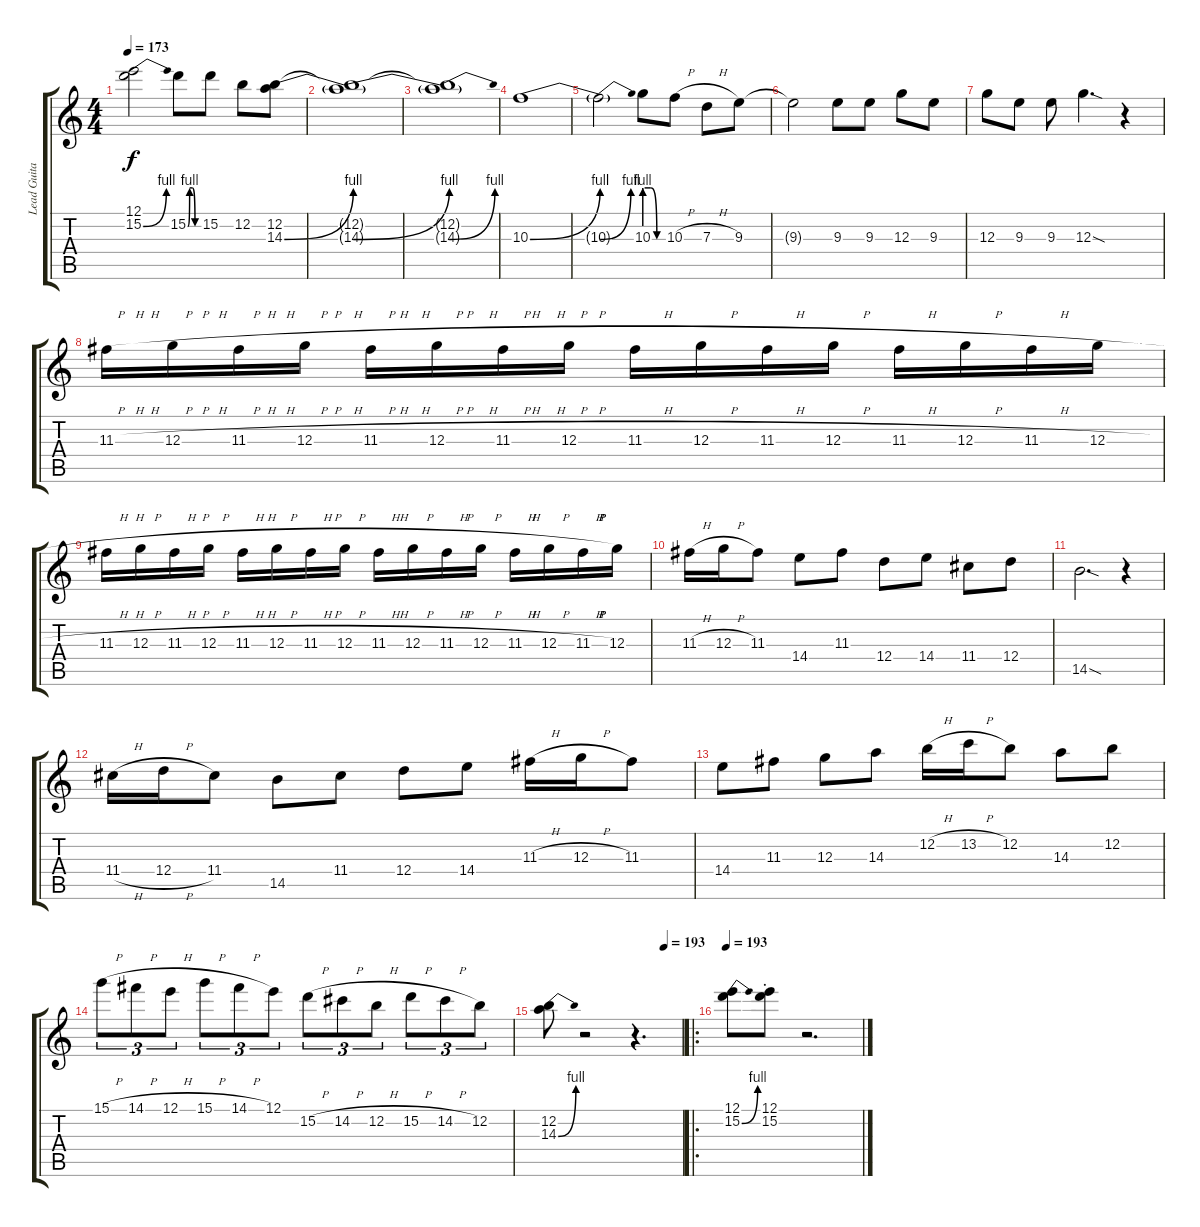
\track ("Lead Guitar Solo 2" "Lead Guita") {instrument distortionguitar}
\staff {score tabs}
\tuning (E4 B3 G3 D3 A2 E2) {hide}
\ts (4 4)
\tempo 173
\clef g2
\ks c
(12.1{t} 15.2{be (bend 0 0 60 4) t}).2{dy f} 15.2{be (custom 0 0 10 4 25 4 40 0 60 0)}.8 15.2.8 12.2.8 (12.2 14.3{be (bend 0 0 60 4)}).8 |
(12.2{t} 14.3{be (bend 0 0 60 4) t}).1 |
(12.2{t} 14.3{be (bend 0 0 60 4) t}).1 |
10.3{be (bend 0 0 60 4)}.1 |
10.3{be (bend 0 0 60 4) t}.2 10.3{be (custom 0 4 20 4 40 0 60 0)}.8 10.3{h}.8 7.3{h}.8 9.3.8 |
9.3{t}.2 9.3.8 9.3.8 12.3.8 9.3.8 |
12.3.8 9.3.8 9.3.8 12.3{sod}.4{d} r.4 |
11.3{h}.16 12.3{h}.16 11.3{h}.16 12.3{h}.16 11.3{h}.16 12.3{h}.16 11.3{h}.16 12.3{h}.16 11.3{h}.16 12.3{h}.16 11.3{h}.16 12.3{h}.16 11.3{h}.16 12.3{h}.16 11.3{h}.16 12.3{h}.16 |
11.3{h}.16 12.3{h}.16 11.3{h}.16 12.3{h}.16 11.3{h}.16 12.3{h}.16 11.3{h}.16 12.3{h}.16 11.3{h}.16 12.3{h}.16 11.3{h}.16 12.3{h}.16 11.3{h}.16 12.3{h}.16 11.3{h}.16 12.3.16 |
11.3{h}.16 12.3{h}.16 11.3.8 14.4.8 11.3.8 12.4.8 14.4.8 11.4.8 12.4.8 |
14.5{sod}.2{d} r.4 |
11.4{h}.16 12.4{h}.16 11.4.8 14.5.8 11.4.8 12.4.8 14.4.8 11.3{h}.16 12.3{h}.16 11.3.8 |
14.4.8 11.3.8 12.3.8 14.3.8 12.2{h}.16 13.2{h}.16 12.2.8 14.3.8 12.2.8 |
15.1{h}.8{tu (3 2)} 14.1{h}.8{tu (3 2)} 12.1{h}.8{tu (3 2)} 15.1{h}.8{tu (3 2)} 14.1{h}.8{tu (3 2)} 12.1.8{tu (3 2)} 15.2{h}.8{tu (3 2)} 14.2{h}.8{tu (3 2)} 12.2{h}.8{tu (3 2)} 15.2{h}.8{tu (3 2)} 14.2{h}.8{tu (3 2)} 12.2.8{tu (3 2)} |
\tempo (193 0.875)
(12.2 14.3{be (bend 0 0 60 4)}).8 r.2 r.4{d} |
\ro
\tempo 193
(12.1 15.2{be (bend 0 0 60 4)}).8 (12.1{st} 15.2{st}).8 r.2{d}
